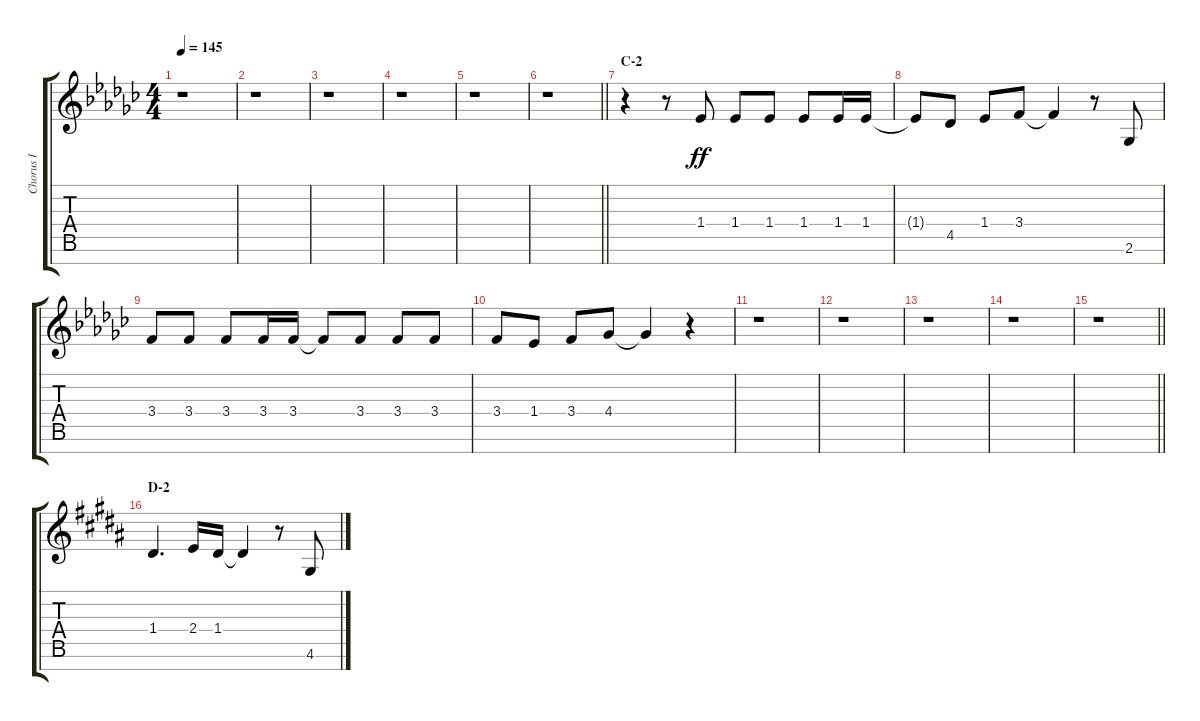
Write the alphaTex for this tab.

\track ("Chorus I" "Chorus I") {instrument voiceoohs}
\staff {score tabs}
\tuning (E5 B4 G4 D4 A3 E3 B2) {hide}
\ts (4 4)
\tempo 145
\clef g2
\ks gb
r.1{dy ff} |
r.1 |
r.1 |
r.1 |
r.1 |
\barLineRight lightlight
r.1 |
\section ("" "C-2")
r.4 r.8 1.4.8 1.4.8 1.4.8 1.4.8 1.4.16 1.4.16 |
1.4{t}.8 4.5.8 1.4.8 3.4.8 3.4{t}.4 r.8 2.6.8 |
3.4.8 3.4.8 3.4.8 3.4.16 3.4.16 3.4{t}.8 3.4.8 3.4.8 3.4.8 |
3.4.8 1.4.8 3.4.8 4.4.8 4.4{t}.4 r.4 |
r.1 |
r.1 |
r.1 |
r.1 |
\barLineRight lightlight
r.1 |
\section ("" "D-2")
\ks b
1.4.4{d} 2.4.16 1.4.16 1.4{t}.4 r.8 4.6.8
